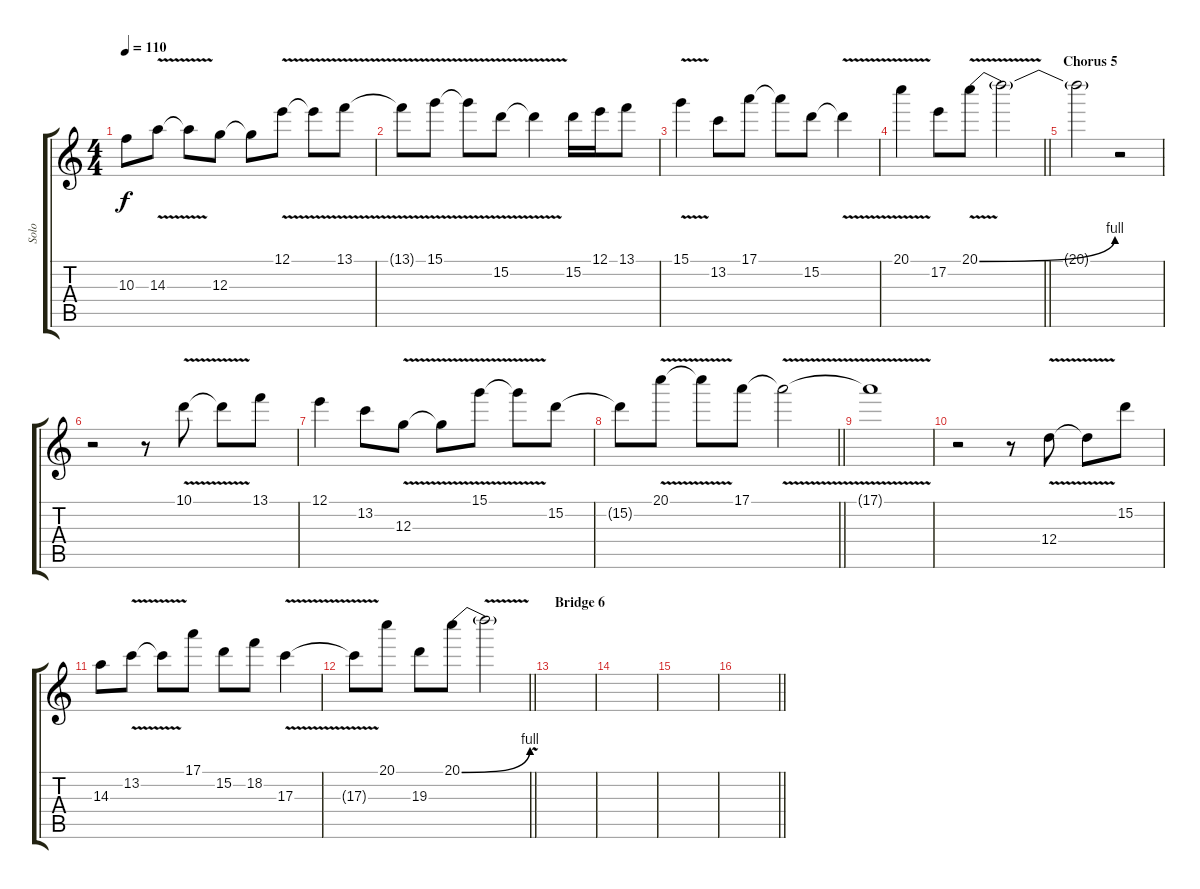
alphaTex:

\track ("Solo" "Solo") {instrument distortionguitar}
\staff {score tabs}
\tuning (E4 B3 G3 D3 A2 E2) {hide}
\ts (4 4)
\tempo 110
\clef g2
\ks c
10.3{t}.8{dy f} 14.3{v}.8 14.3{t}.8 12.3.8 12.3{t}.8 12.1{v}.8 12.1{t}.8 13.1{v}.8 |
13.1{t}.8 15.1{v}.8 15.1{t}.8 15.2{v}.8 15.2{t}.4 15.2.16 12.1.16 13.1.8 |
15.1{v}.4 13.2.8 17.1.8 17.1{t}.8 15.2.8 15.2{v t}.4 |
\barLineRight lightlight
20.1{v}.4 17.2.8 20.1{be (bend 0 0 60 4) v}.8 20.1{t}.2 |
\section ("" "Chorus 5")
20.1{t}.2 r.2 |
r.2 r.8 10.1{v}.8 10.1{t}.8 13.1.8 |
12.1.4 13.2.8 12.3{v}.8 12.3{t}.8 15.1{v}.8 15.1{t}.8 15.2.8 |
\barLineRight lightlight
15.2{t}.8 20.1{v}.8 20.1{t}.8 17.1.8 17.1{v t}.2 |
17.1{t}.1 |
r.2 r.8 12.4{v}.8 12.4{t}.8 15.2.8 |
14.3.8 13.2{v}.8 13.2{t}.8 17.1.8 15.2.8 18.2.8 17.3{v}.4 |
\barLineRight lightlight
17.3{t}.8 20.1.8 19.3.8 20.1{be (bend 0 0 60 4)}.8 20.1{v t}.2 |
\section ("" "Bridge 6")
|
|
|
\barLineRight lightlight
